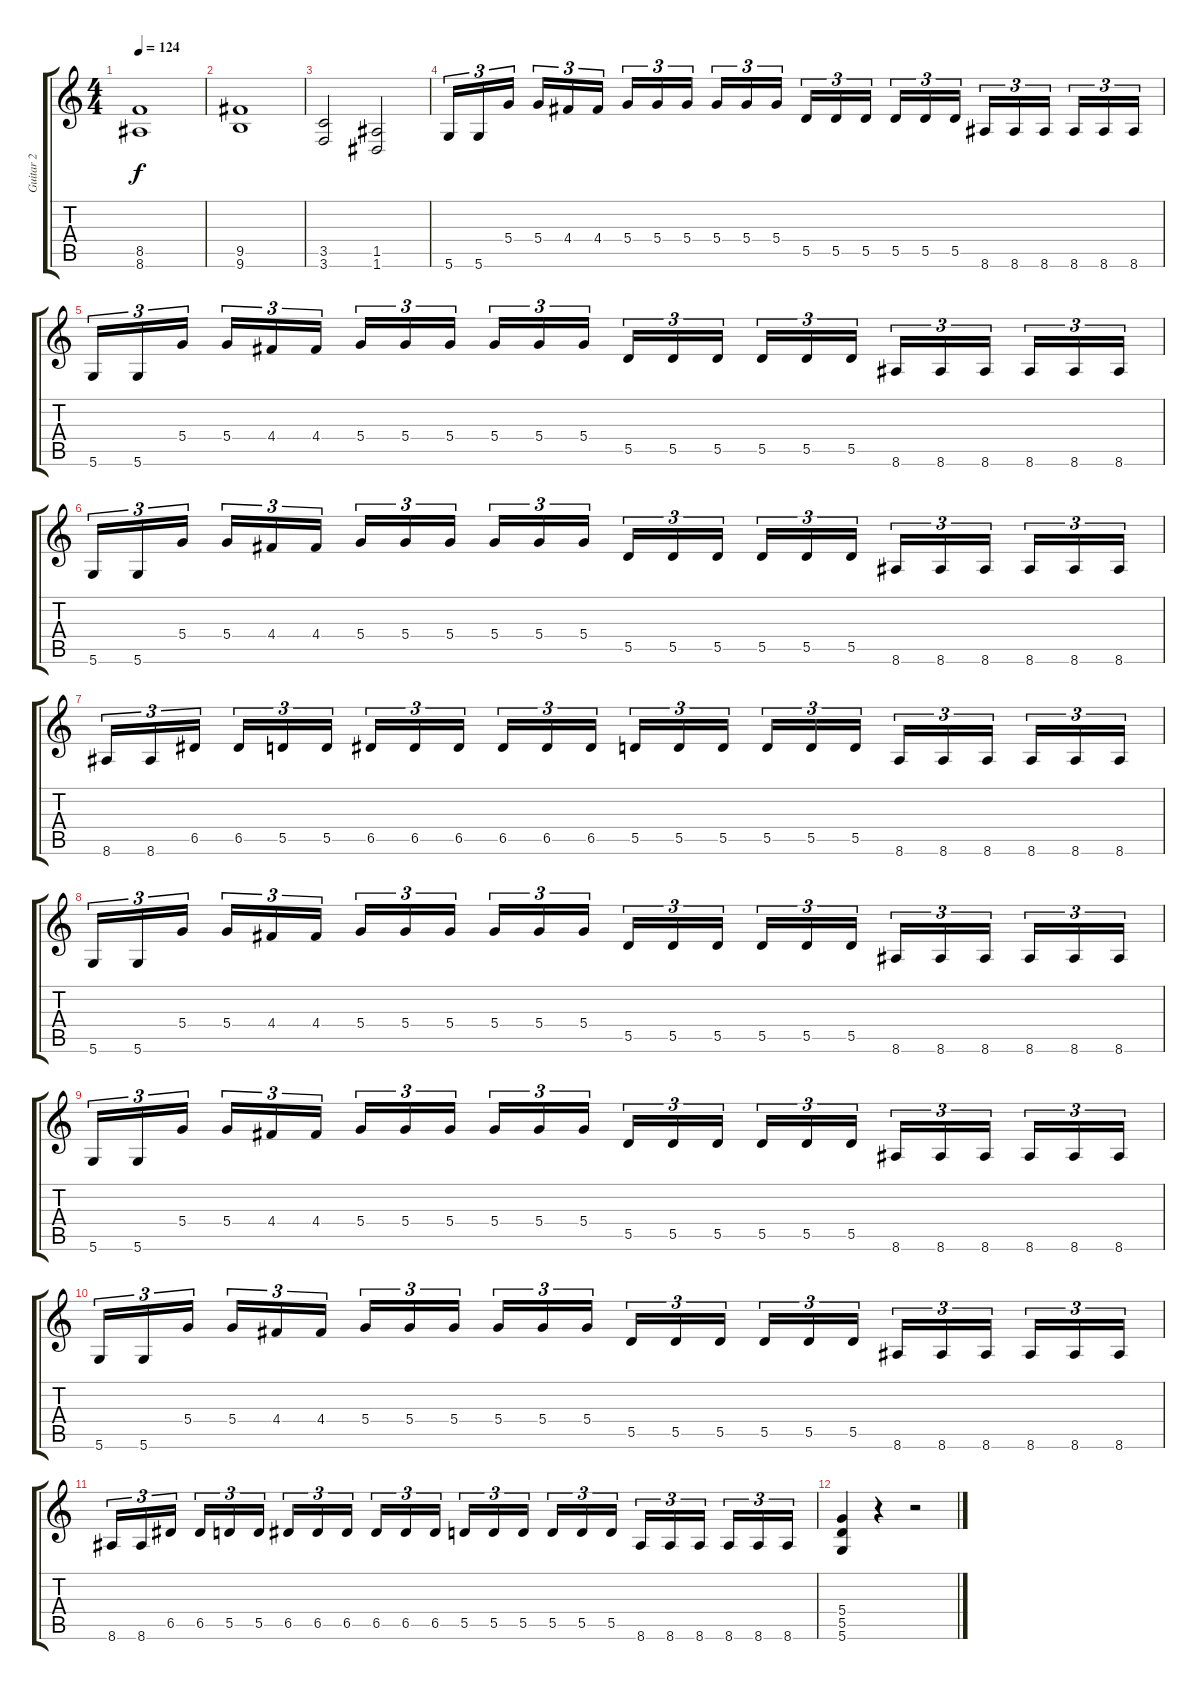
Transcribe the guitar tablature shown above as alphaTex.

\track ("Guitar 2" "Guitar 2") {instrument distortionguitar}
\staff {score tabs}
\tuning (E4 B3 G3 D3 A2 D2) {hide}
\ts (4 4)
\tempo 124
\clef g2
\ks c
(8.5 8.6).1{dy f} |
(9.5 9.6).1 |
(3.5 3.6).2 (1.5 1.6).2 |
5.6.16{tu (3 2)} 5.6.16{tu (3 2)} 5.4.16{tu (3 2)} 5.4.16{tu (3 2)} 4.4.16{tu (3 2)} 4.4.16{tu (3 2)} 5.4.16{tu (3 2)} 5.4.16{tu (3 2)} 5.4.16{tu (3 2)} 5.4.16{tu (3 2)} 5.4.16{tu (3 2)} 5.4.16{tu (3 2)} 5.5.16{tu (3 2)} 5.5.16{tu (3 2)} 5.5.16{tu (3 2)} 5.5.16{tu (3 2)} 5.5.16{tu (3 2)} 5.5.16{tu (3 2)} 8.6.16{tu (3 2)} 8.6.16{tu (3 2)} 8.6.16{tu (3 2)} 8.6.16{tu (3 2)} 8.6.16{tu (3 2)} 8.6.16{tu (3 2)} |
5.6.16{tu (3 2)} 5.6.16{tu (3 2)} 5.4.16{tu (3 2)} 5.4.16{tu (3 2)} 4.4.16{tu (3 2)} 4.4.16{tu (3 2)} 5.4.16{tu (3 2)} 5.4.16{tu (3 2)} 5.4.16{tu (3 2)} 5.4.16{tu (3 2)} 5.4.16{tu (3 2)} 5.4.16{tu (3 2)} 5.5.16{tu (3 2)} 5.5.16{tu (3 2)} 5.5.16{tu (3 2)} 5.5.16{tu (3 2)} 5.5.16{tu (3 2)} 5.5.16{tu (3 2)} 8.6.16{tu (3 2)} 8.6.16{tu (3 2)} 8.6.16{tu (3 2)} 8.6.16{tu (3 2)} 8.6.16{tu (3 2)} 8.6.16{tu (3 2)} |
5.6.16{tu (3 2)} 5.6.16{tu (3 2)} 5.4.16{tu (3 2)} 5.4.16{tu (3 2)} 4.4.16{tu (3 2)} 4.4.16{tu (3 2)} 5.4.16{tu (3 2)} 5.4.16{tu (3 2)} 5.4.16{tu (3 2)} 5.4.16{tu (3 2)} 5.4.16{tu (3 2)} 5.4.16{tu (3 2)} 5.5.16{tu (3 2)} 5.5.16{tu (3 2)} 5.5.16{tu (3 2)} 5.5.16{tu (3 2)} 5.5.16{tu (3 2)} 5.5.16{tu (3 2)} 8.6.16{tu (3 2)} 8.6.16{tu (3 2)} 8.6.16{tu (3 2)} 8.6.16{tu (3 2)} 8.6.16{tu (3 2)} 8.6.16{tu (3 2)} |
8.6.16{tu (3 2)} 8.6.16{tu (3 2)} 6.5.16{tu (3 2)} 6.5.16{tu (3 2)} 5.5.16{tu (3 2)} 5.5.16{tu (3 2)} 6.5.16{tu (3 2)} 6.5.16{tu (3 2)} 6.5.16{tu (3 2)} 6.5.16{tu (3 2)} 6.5.16{tu (3 2)} 6.5.16{tu (3 2)} 5.5.16{tu (3 2)} 5.5.16{tu (3 2)} 5.5.16{tu (3 2)} 5.5.16{tu (3 2)} 5.5.16{tu (3 2)} 5.5.16{tu (3 2)} 8.6.16{tu (3 2)} 8.6.16{tu (3 2)} 8.6.16{tu (3 2)} 8.6.16{tu (3 2)} 8.6.16{tu (3 2)} 8.6.16{tu (3 2)} |
5.6.16{tu (3 2)} 5.6.16{tu (3 2)} 5.4.16{tu (3 2)} 5.4.16{tu (3 2)} 4.4.16{tu (3 2)} 4.4.16{tu (3 2)} 5.4.16{tu (3 2)} 5.4.16{tu (3 2)} 5.4.16{tu (3 2)} 5.4.16{tu (3 2)} 5.4.16{tu (3 2)} 5.4.16{tu (3 2)} 5.5.16{tu (3 2)} 5.5.16{tu (3 2)} 5.5.16{tu (3 2)} 5.5.16{tu (3 2)} 5.5.16{tu (3 2)} 5.5.16{tu (3 2)} 8.6.16{tu (3 2)} 8.6.16{tu (3 2)} 8.6.16{tu (3 2)} 8.6.16{tu (3 2)} 8.6.16{tu (3 2)} 8.6.16{tu (3 2)} |
5.6.16{tu (3 2)} 5.6.16{tu (3 2)} 5.4.16{tu (3 2)} 5.4.16{tu (3 2)} 4.4.16{tu (3 2)} 4.4.16{tu (3 2)} 5.4.16{tu (3 2)} 5.4.16{tu (3 2)} 5.4.16{tu (3 2)} 5.4.16{tu (3 2)} 5.4.16{tu (3 2)} 5.4.16{tu (3 2)} 5.5.16{tu (3 2)} 5.5.16{tu (3 2)} 5.5.16{tu (3 2)} 5.5.16{tu (3 2)} 5.5.16{tu (3 2)} 5.5.16{tu (3 2)} 8.6.16{tu (3 2)} 8.6.16{tu (3 2)} 8.6.16{tu (3 2)} 8.6.16{tu (3 2)} 8.6.16{tu (3 2)} 8.6.16{tu (3 2)} |
5.6.16{tu (3 2)} 5.6.16{tu (3 2)} 5.4.16{tu (3 2)} 5.4.16{tu (3 2)} 4.4.16{tu (3 2)} 4.4.16{tu (3 2)} 5.4.16{tu (3 2)} 5.4.16{tu (3 2)} 5.4.16{tu (3 2)} 5.4.16{tu (3 2)} 5.4.16{tu (3 2)} 5.4.16{tu (3 2)} 5.5.16{tu (3 2)} 5.5.16{tu (3 2)} 5.5.16{tu (3 2)} 5.5.16{tu (3 2)} 5.5.16{tu (3 2)} 5.5.16{tu (3 2)} 8.6.16{tu (3 2)} 8.6.16{tu (3 2)} 8.6.16{tu (3 2)} 8.6.16{tu (3 2)} 8.6.16{tu (3 2)} 8.6.16{tu (3 2)} |
8.6.16{tu (3 2)} 8.6.16{tu (3 2)} 6.5.16{tu (3 2)} 6.5.16{tu (3 2)} 5.5.16{tu (3 2)} 5.5.16{tu (3 2)} 6.5.16{tu (3 2)} 6.5.16{tu (3 2)} 6.5.16{tu (3 2)} 6.5.16{tu (3 2)} 6.5.16{tu (3 2)} 6.5.16{tu (3 2)} 5.5.16{tu (3 2)} 5.5.16{tu (3 2)} 5.5.16{tu (3 2)} 5.5.16{tu (3 2)} 5.5.16{tu (3 2)} 5.5.16{tu (3 2)} 8.6.16{tu (3 2)} 8.6.16{tu (3 2)} 8.6.16{tu (3 2)} 8.6.16{tu (3 2)} 8.6.16{tu (3 2)} 8.6.16{tu (3 2)} |
(5.4 5.5 5.6).4 r.4 r.2
